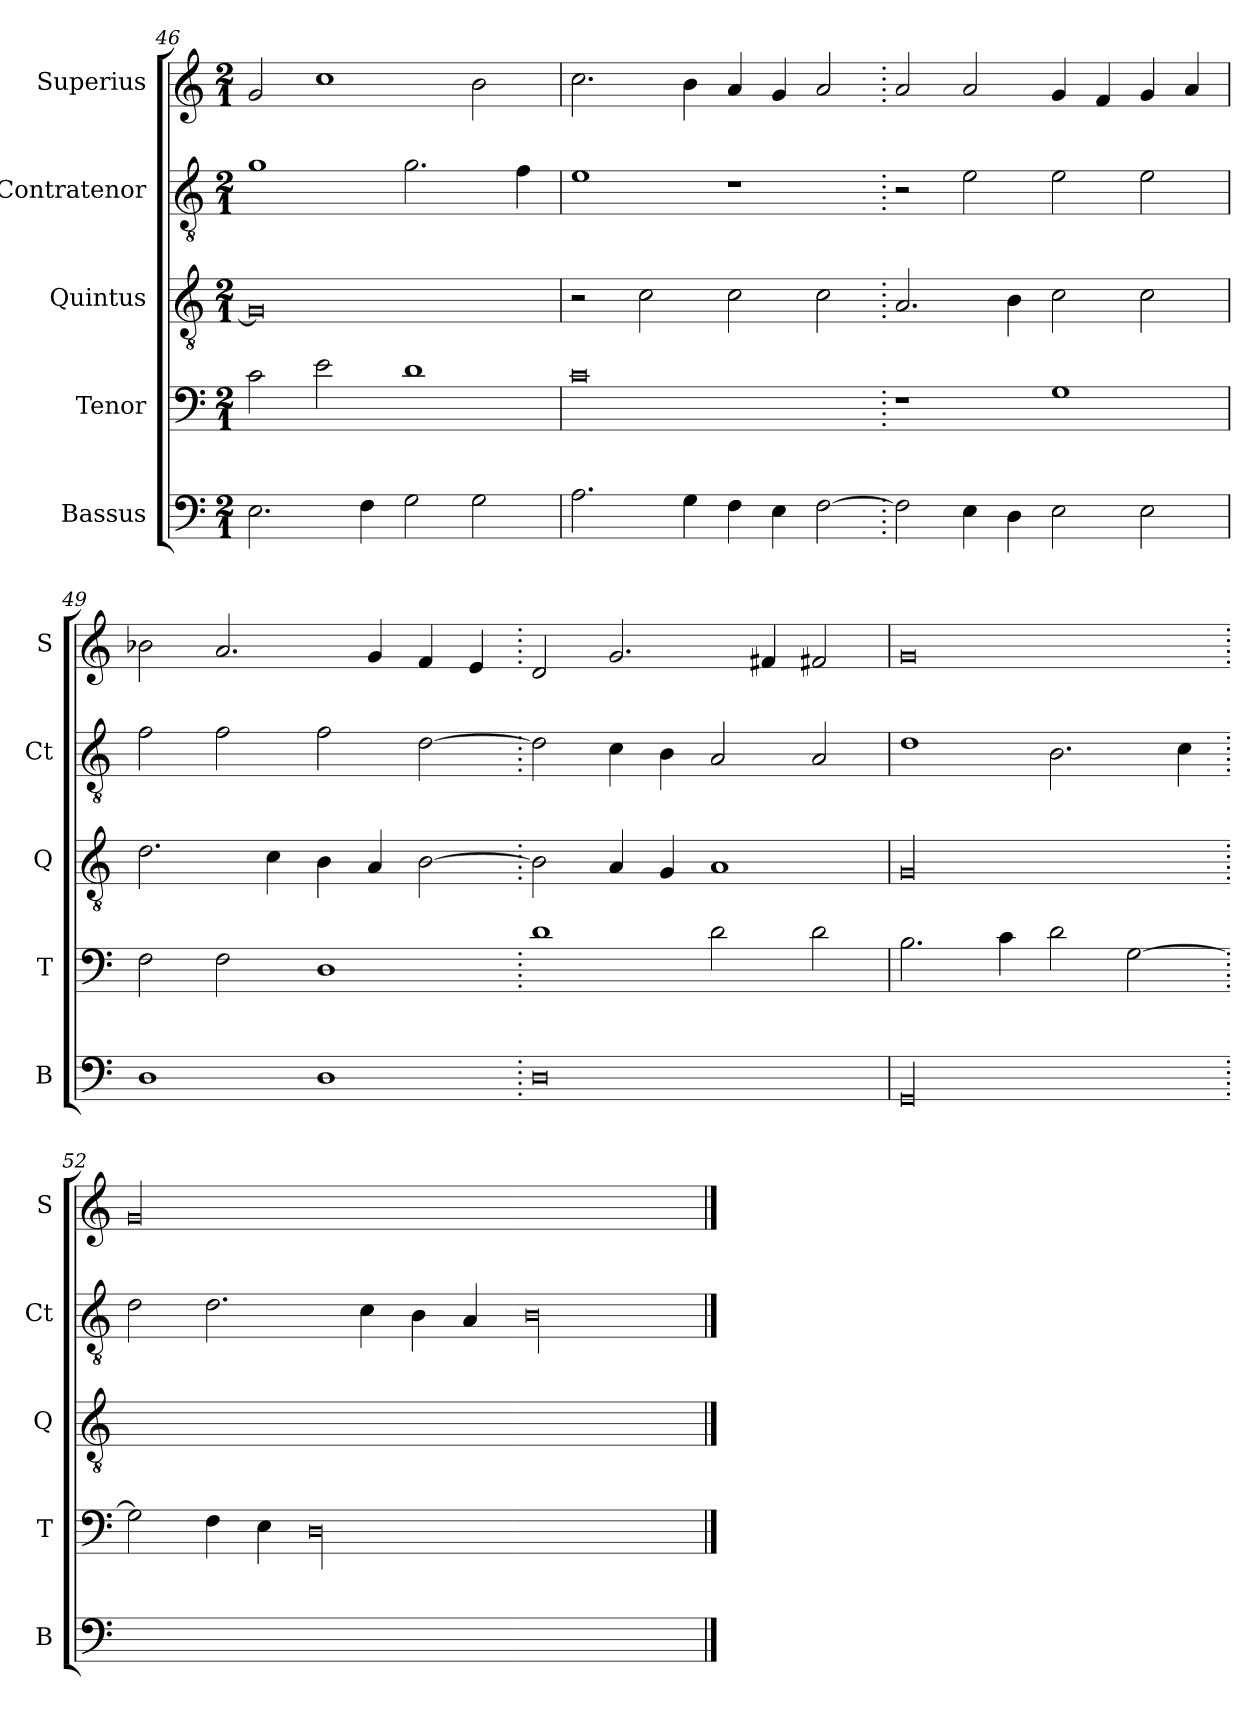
**kern	**kern	**kern	**kern	**kern
*part5	*part4	*part3	*part2	*part1
*staff5	*staff4	*staff3	*staff2	*staff1
*I"Bassus	*I"Tenor	*I"Quintus	*I"Contratenor	*I"Superius
*I'B	*I'T	*I'Q	*I'Ct	*I'S
*clefF4	*clefF4	*clefGv2	*clefGv2	*clefG2
*k[]	*k[]	*k[]	*k[]	*k[]
*M2/1	*M2/1	*M2/1	*M2/1	*M2/1
=46	=46	=46	=46	=46
2.E\	2c\	0G]	1g	2g/
.	2e\	.	.	1cc
4F\	.	.	.	.
2G\	1d	.	2.g\	.
2G\	.	.	.	2b\
.	.	.	4f\	.
=47	=47	=47	=47	=47
2.A\	0c	2r	1e	2.cc\
.	.	2c\	.	.
4G\	.	.	.	4b\
4F\	.	2c\	1r	4a/
4E\	.	.	.	4g/
[2F\	.	2c\	.	2a/
=48.	=48.	=48.	=48.	=48.
2F\]	1r	2.A/	2r	2a/
4E\	.	.	2e\	2a/
4D\	.	4B\	.	.
2E\	1G	2c\	2e\	4g/
.	.	.	.	4f/
2E\	.	2c\	2e\	4g/
.	.	.	.	4a/
=49	=49	=49	=49	=49
1D	2F\	2.d\	2f\	2b-X\
.	2F\	.	2f\	2.a/
.	.	4c\	.	.
1D	1D	4B\	2f\	.
.	.	4A/	.	4g/
.	.	[2B\	[2d\	4f/
.	.	.	.	4e/
=50.	=50.	=50.	=50.	=50.
0D	1d	2B\]	2d\]	2d/
.	.	4A/	4c\	2.g/
.	.	4G/	4B\	.
.	2d\	1A	2A/	.
.	.	.	.	4f#X/
.	2d\	.	2A/	2f#X/
=51	=51	=51	=51	=51
!LO:N:vis=00	!	!LO:N:vis=00	!	!
0GG	2.B\	0G	1d	0g
.	4c\	.	.	.
.	2d\	.	2.B\	.
.	[2G\	.	.	.
.	.	.	4c\	.
=52.	=52.	=52.	=52.	=52.
!	!	!	!	!LO:N:vis=00
0GGyy	2G\]	0Gyy	2d\	0g
.	4F\	.	2.d\	.
.	4E\	.	.	.
!	!LO:N:vis=00	!	!	!
.	1D	.	.	.
.	.	.	4c\	.
.	.	.	4B\	.
.	.	.	4A/	.
=53-	=53-	=53-	=53-	=53-
!	!	!	!LO:N:vis=00	!
0GGyy	0Dyy	0Gyy	0B	0gyy
==	==	==	==	==
*-	*-	*-	*-	*-
